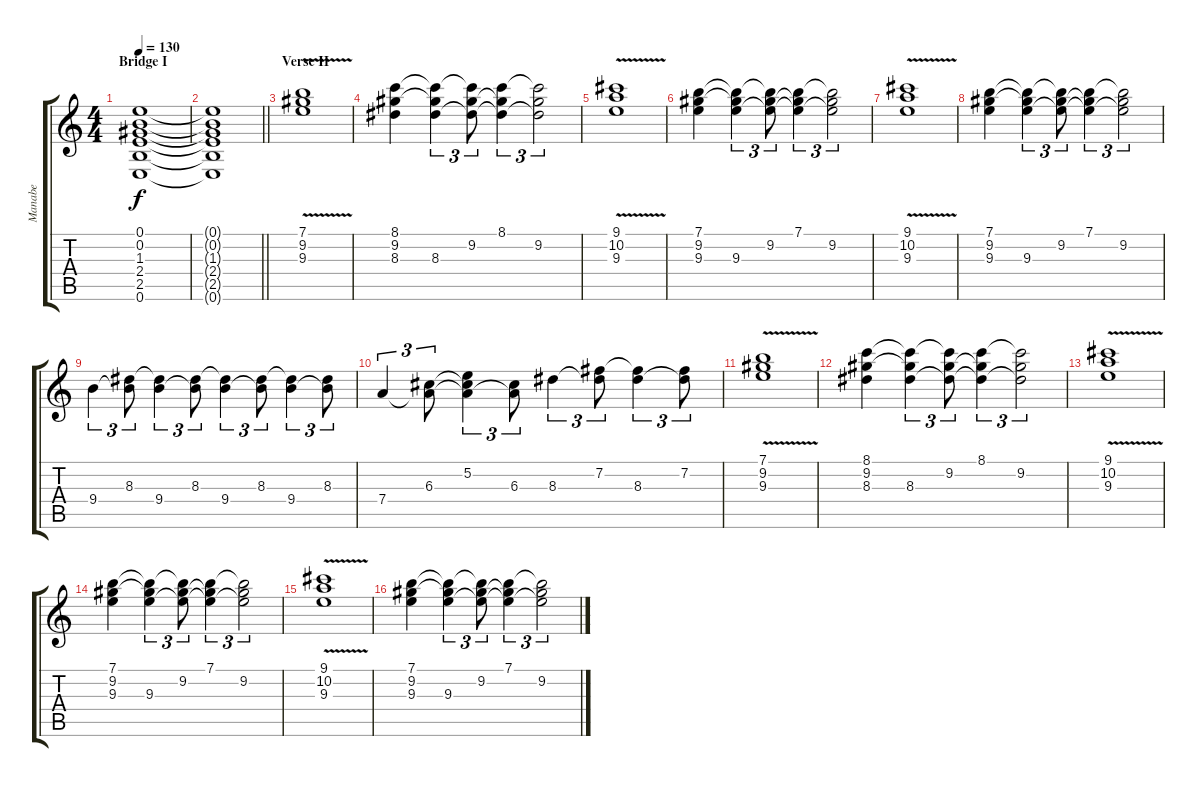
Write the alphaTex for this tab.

\track ("Manabe" "Manabe") {instrument overdrivenguitar}
\staff {score tabs}
\tuning (E4 B3 G3 D3 A2 E2) {hide}
\ts (4 4)
\section ("" "Bridge I")
\tempo 130
\clef g2
\ks c
(0.1 0.2 1.3 2.4 2.5 0.6).1{dy f} |
\barLineRight lightlight
(0.1{t} 0.2{t} 1.3{t} 2.4{t} 2.5{t} 0.6{t}).1 |
\section ("" "Verse II")
(7.1{v} 9.2{v} 9.3{v}).1 |
(8.1 9.2 8.3).4 (8.1{t} 9.2{t} 8.3).4{tu (3 2)} (8.1{t} 9.2 8.3{t}).8{tu (3 2)} (8.1 9.2{t} 8.3{t}).4{tu (3 2)} (8.1{t} 9.2 8.3{t}).2{tu (3 2)} |
(9.1{v} 10.2{v} 9.3{v}).1 |
(7.1 9.2 9.3).4 (7.1{t} 9.2{t} 9.3).4{tu (3 2)} (7.1{t} 9.2 9.3{t}).8{tu (3 2)} (7.1 9.2{t} 9.3{t}).4{tu (3 2)} (7.1{t} 9.2 9.3{t}).2{tu (3 2)} |
(9.1{v} 10.2{v} 9.3{v}).1 |
(7.1 9.2 9.3).4 (7.1{t} 9.2{t} 9.3).4{tu (3 2)} (7.1{t} 9.2 9.3{t}).8{tu (3 2)} (7.1 9.2{t} 9.3{t}).4{tu (3 2)} (7.1{t} 9.2 9.3{t}).2{tu (3 2)} |
9.4.4{tu (3 2)} (8.3 9.4{t}).8{tu (3 2)} (8.3{t} 9.4).4{tu (3 2)} (8.3 9.4{t}).8{tu (3 2)} (8.3{t} 9.4).4{tu (3 2)} (8.3 9.4{t}).8{tu (3 2)} (8.3{t} 9.4).4{tu (3 2)} (8.3 9.4{t}).8{tu (3 2)} |
7.4.4{tu (3 2)} (6.3 7.4{t}).8{tu (3 2)} (5.2 6.3{t} 7.4{t}).4{tu (3 2)} (6.3 7.4{t}).8{tu (3 2)} 8.3.4{tu (3 2)} (7.2 8.3{t}).8{tu (3 2)} (7.2{t} 8.3).4{tu (3 2)} (7.2 8.3{t}).8{tu (3 2)} |
(7.1{v} 9.2{v} 9.3{v}).1 |
(8.1 9.2 8.3).4 (8.1{t} 9.2{t} 8.3).4{tu (3 2)} (8.1{t} 9.2 8.3{t}).8{tu (3 2)} (8.1 9.2{t} 8.3{t}).4{tu (3 2)} (8.1{t} 9.2 8.3{t}).2{tu (3 2)} |
(9.1{v} 10.2{v} 9.3{v}).1 |
(7.1 9.2 9.3).4 (7.1{t} 9.2{t} 9.3).4{tu (3 2)} (7.1{t} 9.2 9.3{t}).8{tu (3 2)} (7.1 9.2{t} 9.3{t}).4{tu (3 2)} (7.1{t} 9.2 9.3{t}).2{tu (3 2)} |
(9.1{v} 10.2{v} 9.3{v}).1 |
(7.1 9.2 9.3).4 (7.1{t} 9.2{t} 9.3).4{tu (3 2)} (7.1{t} 9.2 9.3{t}).8{tu (3 2)} (7.1 9.2{t} 9.3{t}).4{tu (3 2)} (7.1{t} 9.2 9.3{t}).2{tu (3 2)}
